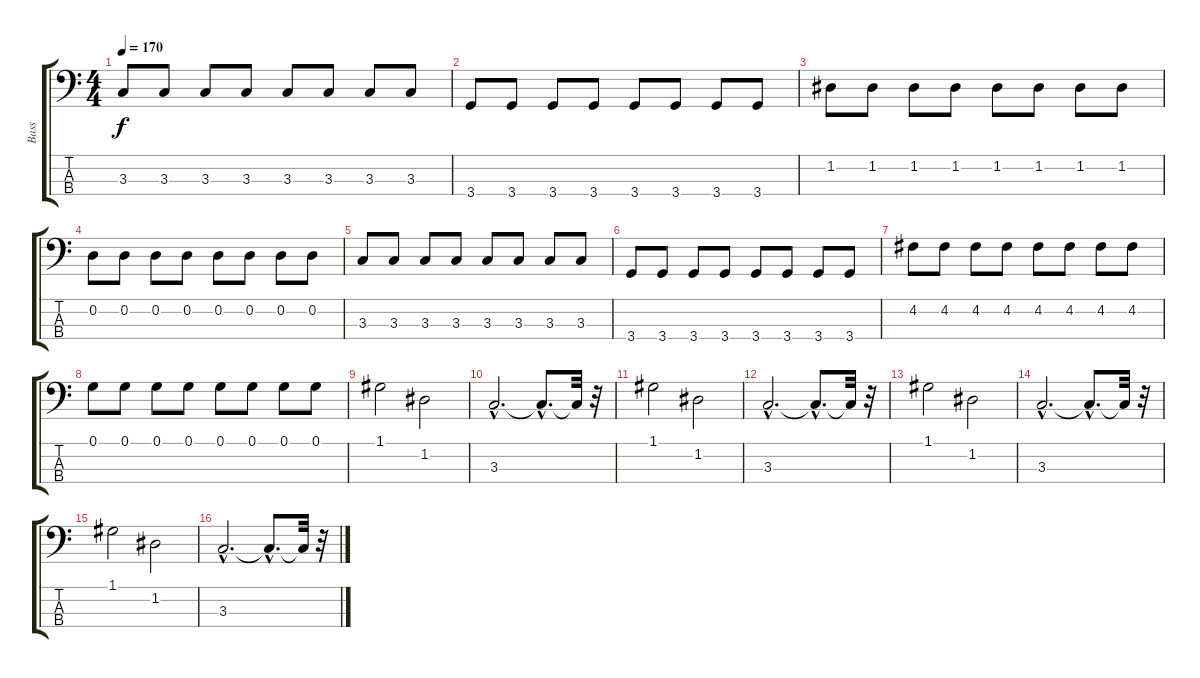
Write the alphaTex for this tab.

\track ("Bass" "Bass") {instrument electricbassfinger}
\staff {score tabs}
\tuning (G2 D2 A1 E1) {hide}
\ts (4 4)
\tempo 170
\clef f4
\ks c
3.3.8{dy f} 3.3.8 3.3.8 3.3.8 3.3.8 3.3.8 3.3.8 3.3.8 |
3.4.8 3.4.8 3.4.8 3.4.8 3.4.8 3.4.8 3.4.8 3.4.8 |
1.2.8 1.2.8 1.2.8 1.2.8 1.2.8 1.2.8 1.2.8 1.2.8 |
0.2.8 0.2.8 0.2.8 0.2.8 0.2.8 0.2.8 0.2.8 0.2.8 |
3.3.8 3.3.8 3.3.8 3.3.8 3.3.8 3.3.8 3.3.8 3.3.8 |
3.4.8 3.4.8 3.4.8 3.4.8 3.4.8 3.4.8 3.4.8 3.4.8 |
4.2.8 4.2.8 4.2.8 4.2.8 4.2.8 4.2.8 4.2.8 4.2.8 |
0.1.8 0.1.8 0.1.8 0.1.8 0.1.8 0.1.8 0.1.8 0.1.8 |
1.1.2 1.2.2 |
3.3{hac}.2{d} 3.3{hac t}.8{d} 3.3{t}.32 r.32 |
1.1.2 1.2.2 |
3.3{hac}.2{d} 3.3{hac t}.8{d} 3.3{t}.32 r.32 |
1.1.2 1.2.2 |
3.3{hac}.2{d} 3.3{hac t}.8{d} 3.3{t}.32 r.32 |
1.1.2 1.2.2 |
3.3{hac}.2{d} 3.3{hac t}.8{d} 3.3{t}.32 r.32
